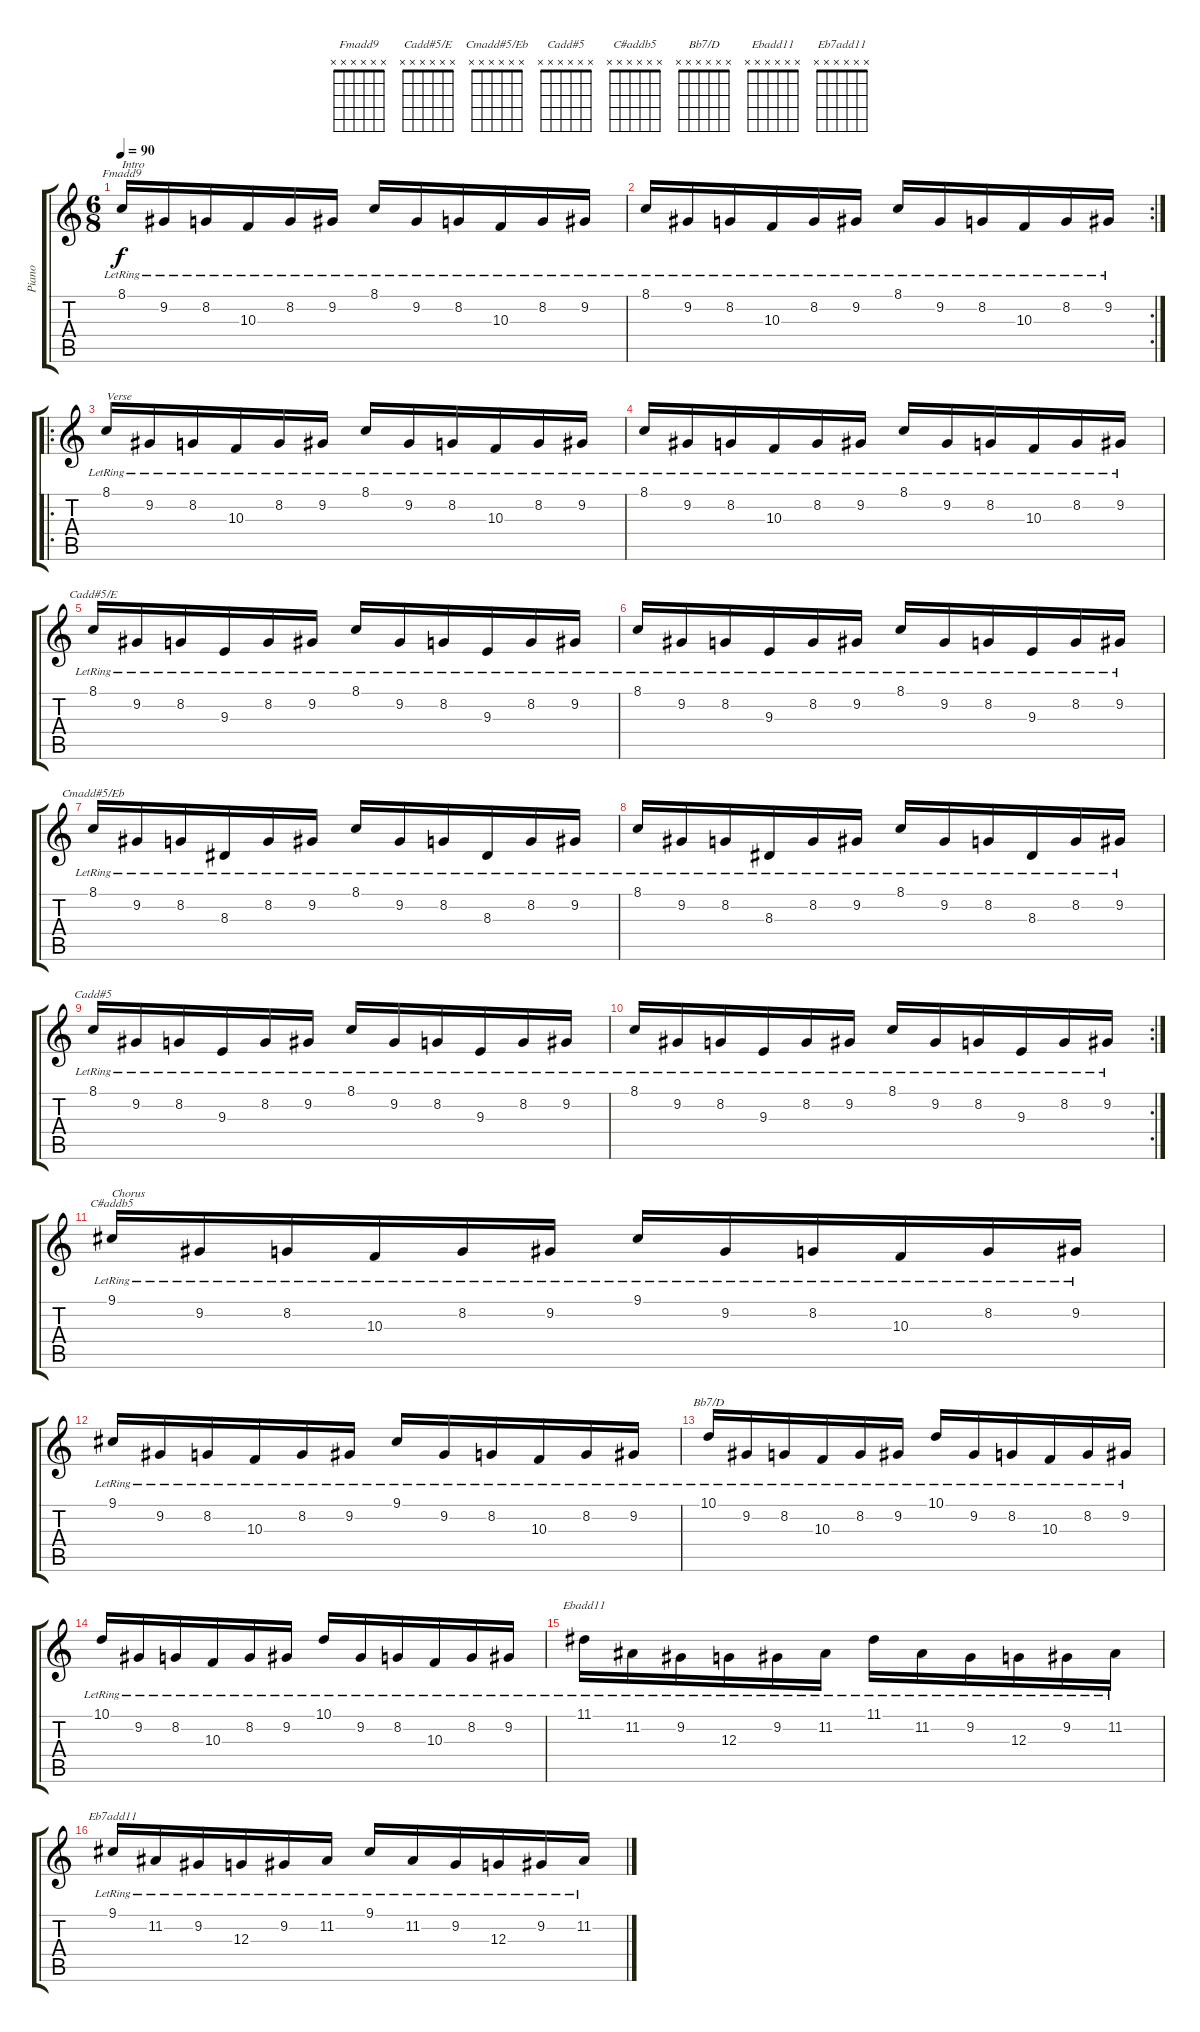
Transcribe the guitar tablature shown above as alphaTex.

\track ("Piano" "Piano") {instrument acousticgrandpiano}
\staff {score tabs}
\tuning (E4 B3 G3 D3 A2 E2) {hide}
\chord ("Fmadd9" x x x x x x)
\chord ("Cadd#5/E" x x x x x x)
\chord ("Cmadd#5/Eb" x x x x x x)
\chord ("Cadd#5" x x x x x x)
\chord ("C#addb5" x x x x x x)
\chord ("Bb7/D" x x x x x x)
\chord ("Ebadd11" x x x x x x)
\chord ("Eb7add11" x x x x x x)
\ts (6 8)
\tempo 90
\clef g2
\ks c
8.1{lr}.16{ch "Fmadd9" txt "Intro" dy f instrument acousticgrandpiano} 9.2{lr}.16 8.2{lr}.16 10.3{lr}.16 8.2{lr}.16 9.2{lr}.16 8.1{lr}.16 9.2{lr}.16 8.2{lr}.16 10.3{lr}.16 8.2{lr}.16 9.2{lr}.16 |
\rc 2
8.1{lr}.16 9.2{lr}.16 8.2{lr}.16 10.3{lr}.16 8.2{lr}.16 9.2{lr}.16 8.1{lr}.16 9.2{lr}.16 8.2{lr}.16 10.3{lr}.16 8.2{lr}.16 9.2{lr}.16 |
\ro
8.1{lr}.16{txt "Verse"} 9.2{lr}.16 8.2{lr}.16 10.3{lr}.16 8.2{lr}.16 9.2{lr}.16 8.1{lr}.16 9.2{lr}.16 8.2{lr}.16 10.3{lr}.16 8.2{lr}.16 9.2{lr}.16 |
8.1{lr}.16 9.2{lr}.16 8.2{lr}.16 10.3{lr}.16 8.2{lr}.16 9.2{lr}.16 8.1{lr}.16 9.2{lr}.16 8.2{lr}.16 10.3{lr}.16 8.2{lr}.16 9.2{lr}.16 |
8.1{lr}.16{ch "Cadd#5/E"} 9.2{lr}.16 8.2{lr}.16 9.3{lr}.16 8.2{lr}.16 9.2{lr}.16 8.1{lr}.16 9.2{lr}.16 8.2{lr}.16 9.3{lr}.16 8.2{lr}.16 9.2{lr}.16 |
8.1{lr}.16 9.2{lr}.16 8.2{lr}.16 9.3{lr}.16 8.2{lr}.16 9.2{lr}.16 8.1{lr}.16 9.2{lr}.16 8.2{lr}.16 9.3{lr}.16 8.2{lr}.16 9.2{lr}.16 |
8.1{lr}.16{ch "Cmadd#5/Eb"} 9.2{lr}.16 8.2{lr}.16 8.3{lr}.16 8.2{lr}.16 9.2{lr}.16 8.1{lr}.16 9.2{lr}.16 8.2{lr}.16 8.3{lr}.16 8.2{lr}.16 9.2{lr}.16 |
8.1{lr}.16 9.2{lr}.16 8.2{lr}.16 8.3{lr}.16 8.2{lr}.16 9.2{lr}.16 8.1{lr}.16 9.2{lr}.16 8.2{lr}.16 8.3{lr}.16 8.2{lr}.16 9.2{lr}.16 |
8.1{lr}.16{ch "Cadd#5"} 9.2{lr}.16 8.2{lr}.16 9.3{lr}.16 8.2{lr}.16 9.2{lr}.16 8.1{lr}.16 9.2{lr}.16 8.2{lr}.16 9.3{lr}.16 8.2{lr}.16 9.2{lr}.16 |
\rc 2
8.1{lr}.16 9.2{lr}.16 8.2{lr}.16 9.3{lr}.16 8.2{lr}.16 9.2{lr}.16 8.1{lr}.16 9.2{lr}.16 8.2{lr}.16 9.3{lr}.16 8.2{lr}.16 9.2{lr}.16 |
9.1{lr}.16{ch "C#addb5" txt "Chorus"} 9.2{lr}.16 8.2{lr}.16 10.3{lr}.16 8.2{lr}.16 9.2{lr}.16 9.1{lr}.16 9.2{lr}.16 8.2{lr}.16 10.3{lr}.16 8.2{lr}.16 9.2{lr}.16 |
9.1{lr}.16 9.2{lr}.16 8.2{lr}.16 10.3{lr}.16 8.2{lr}.16 9.2{lr}.16 9.1{lr}.16 9.2{lr}.16 8.2{lr}.16 10.3{lr}.16 8.2{lr}.16 9.2{lr}.16 |
10.1{lr}.16{ch "Bb7/D"} 9.2{lr}.16 8.2{lr}.16 10.3{lr}.16 8.2{lr}.16 9.2{lr}.16 10.1{lr}.16 9.2{lr}.16 8.2{lr}.16 10.3{lr}.16 8.2{lr}.16 9.2{lr}.16 |
10.1{lr}.16 9.2{lr}.16 8.2{lr}.16 10.3{lr}.16 8.2{lr}.16 9.2{lr}.16 10.1{lr}.16 9.2{lr}.16 8.2{lr}.16 10.3{lr}.16 8.2{lr}.16 9.2{lr}.16 |
11.1{lr}.16{ch "Ebadd11"} 11.2{lr}.16 9.2{lr}.16 12.3{lr}.16 9.2{lr}.16 11.2{lr}.16 11.1{lr}.16 11.2{lr}.16 9.2{lr}.16 12.3{lr}.16 9.2{lr}.16 11.2{lr}.16 |
9.1{lr}.16{ch "Eb7add11"} 11.2{lr}.16 9.2{lr}.16 12.3{lr}.16 9.2{lr}.16 11.2{lr}.16 9.1{lr}.16 11.2{lr}.16 9.2{lr}.16 12.3{lr}.16 9.2{lr}.16 11.2{lr}.16
